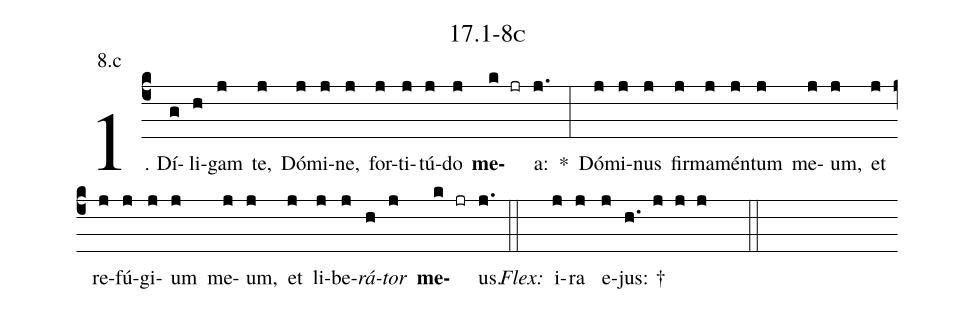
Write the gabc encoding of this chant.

name: 17.1-8c;
annotation: 8.c;
%%
(c4)1. Dí(g)li(h)gam(j) te,(j) Dó(j)mi(j)ne,(j) for(j)ti(j)tú(j)do(j) <b>me</b>(k jr)a:(j.) *(:) Dó(j)mi(j)nus(j) fir(j)ma(j)mén(j)tum(j) me(j)um,(j) et(j) re(j)fú(j)gi(j)um(j) me(j)um,(j) et(j) li(j)be(j)<i>rá</i>(h)<i>tor</i>(j) <b>me</b>(k jr)us.(j.) (::)
<i>Flex:</i>()  i(j)ra(j) e(j)jus: †(h. j j j  ::)
